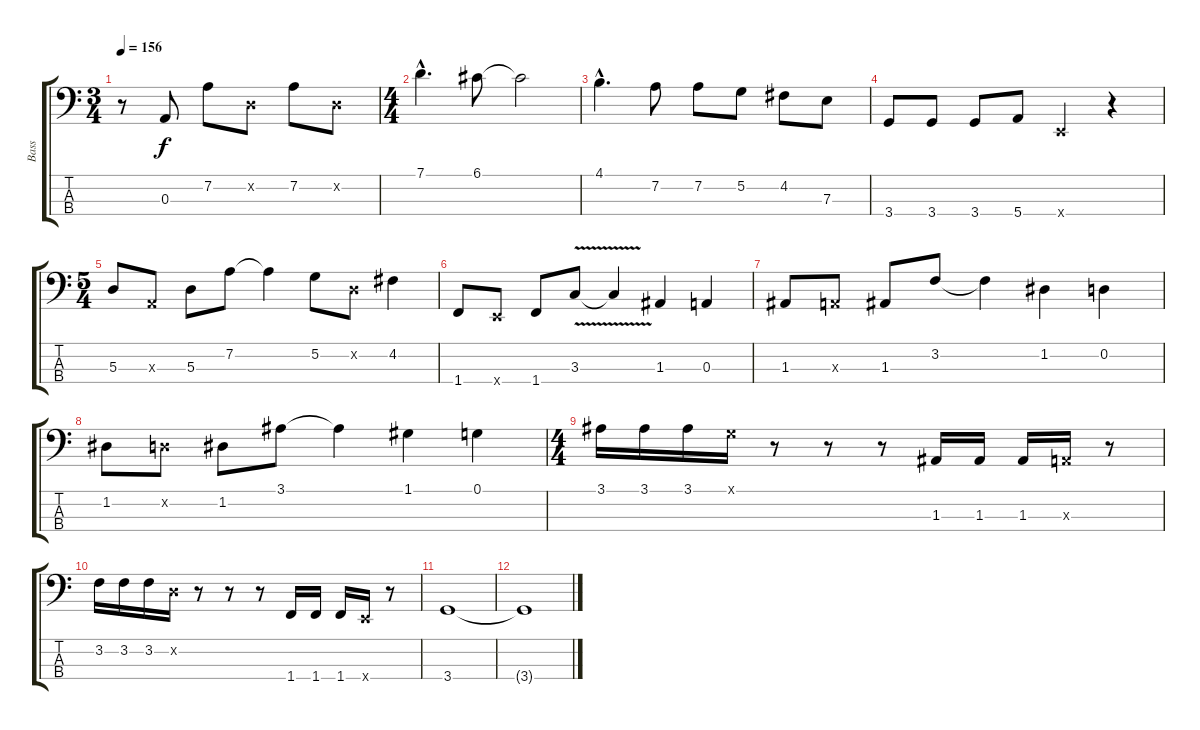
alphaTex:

\track ("Bass" "Bass") {instrument electricbassfinger}
\staff {score tabs}
\tuning (G2 D2 A1 E1) {hide}
\ts (3 4)
\tempo 156
\clef f4
\ks c
r.8{dy f} 0.3.8 7.2.8 0.2{x}.8 7.2.8 0.2{x}.8 |
\ts (4 4)
7.1{hac}.4{d} 6.1.8 6.1{t}.2 |
4.1{hac}.4{d} 7.2.8 7.2.8 5.2.8 4.2.8 7.3.8 |
3.4.8 3.4.8 3.4.8 5.4.8 0.4{x}.4 r.4 |
\ts (5 4)
5.3.8 0.3{x}.8 5.3.8 7.2.8 7.2{t}.4 5.2.8 0.2{x}.8 4.2.4 |
1.4.8 0.4{x}.8 1.4.8 3.3{v}.8 3.3{t}.4 1.3.4 0.3.4 |
1.3.8 0.3{x}.8 1.3.8 3.2.8 3.2{t}.4 1.2.4 0.2.4 |
1.2.8 0.2{x}.8 1.2.8 3.1.8 3.1{t}.4 1.1.4 0.1.4 |
\ts (4 4)
3.1.16 3.1.16 3.1.16 0.1{x}.16 r.8 r.8 r.8 1.3.16 1.3.16 1.3.16 0.3{x}.16 r.8 |
3.2.16 3.2.16 3.2.16 0.2{x}.16 r.8 r.8 r.8 1.4.16 1.4.16 1.4.16 0.4{x}.16 r.8 |
3.4.1 |
3.4{t}.1
